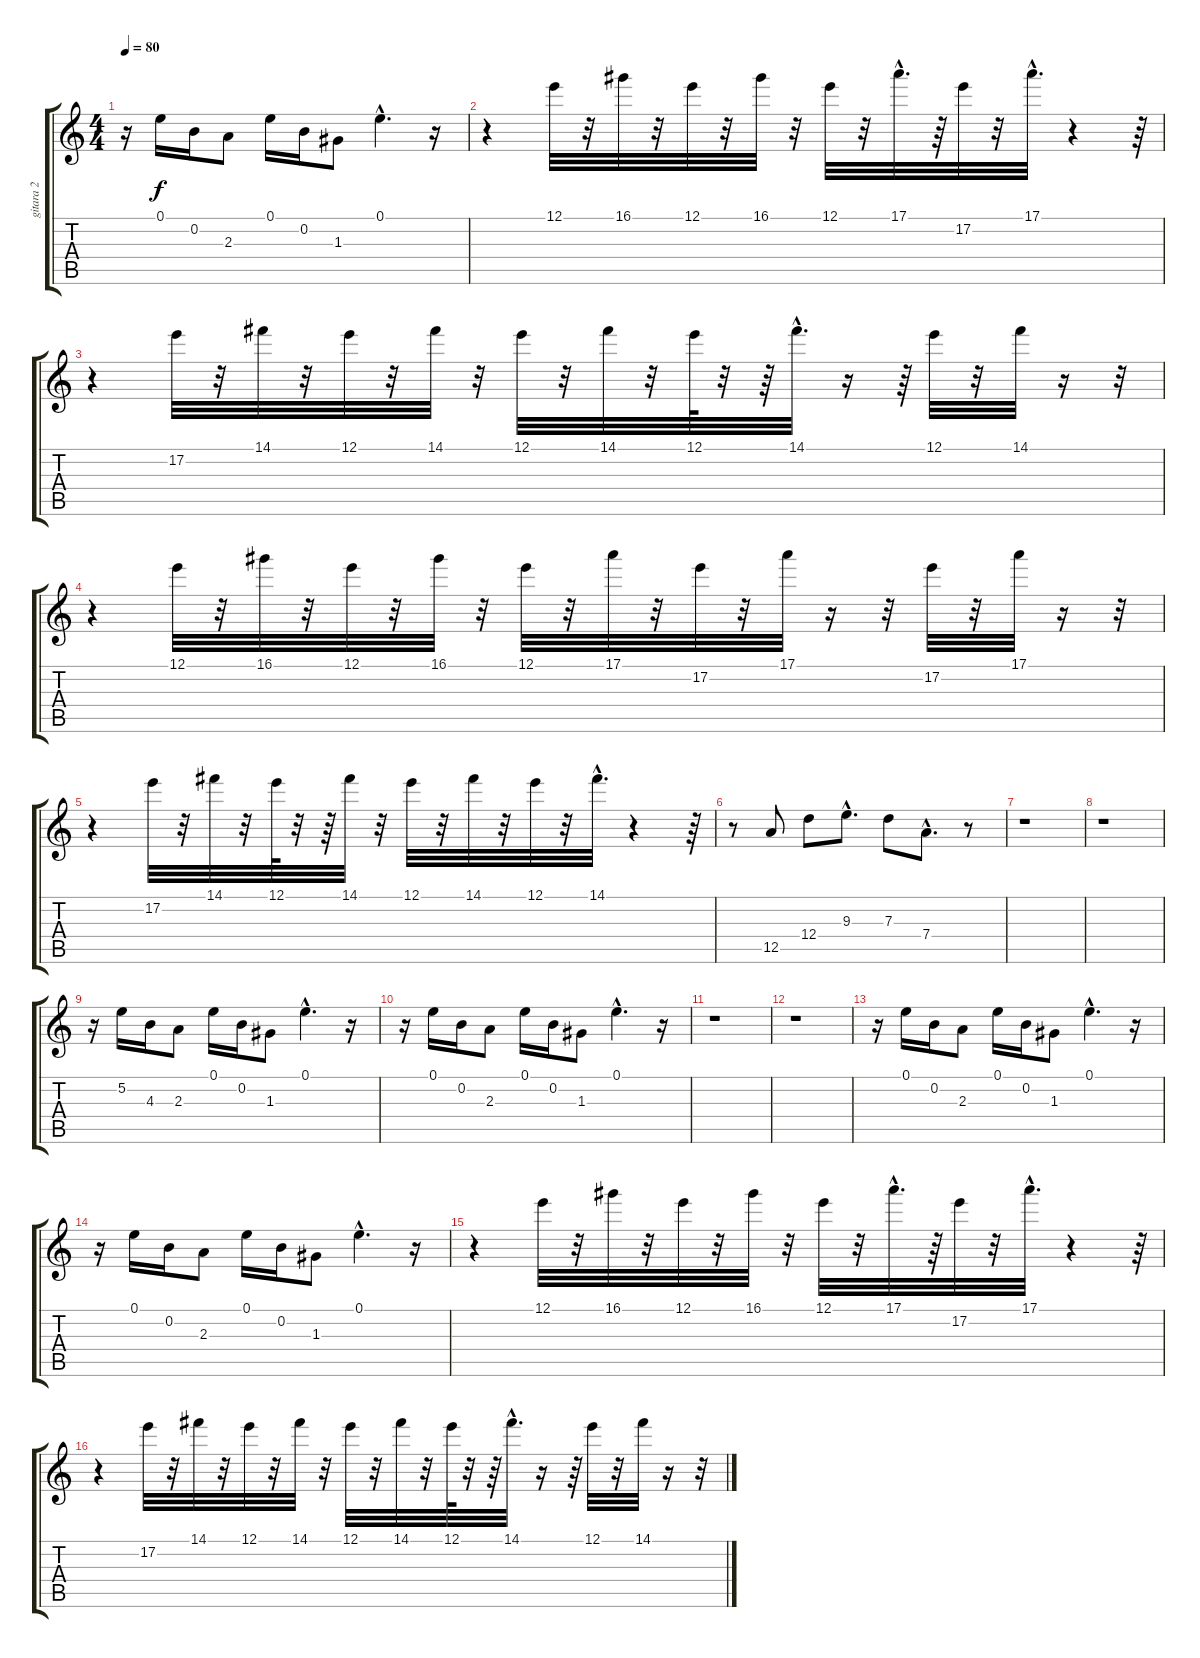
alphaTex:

\track ("gitara 2" "gitara 2") {instrument electricguitarjazz}
\staff {score tabs}
\tuning (E4 B3 G3 D3 A2 E2) {hide}
\ts (4 4)
\tempo 80
\clef g2
\ks c
r.16{dy f} 0.1.16 0.2.16 2.3.8 0.1.16 0.2.16 1.3.8 0.1{hac}.4{d} r.16 |
r.4 12.1.32 r.32 16.1.32 r.32 12.1.32 r.32 16.1.32 r.32 12.1.32 r.32 17.1{hac}.32{d} r.64 17.2.32 r.32 17.1{hac}.32{d} r.4 r.64 |
r.4 17.2.32 r.32 14.1.32 r.32 12.1.32 r.32 14.1.32 r.32 12.1.32 r.32 14.1.32 r.32 12.1.64 r.32 r.64 14.1{hac}.32{d} r.16 r.64 12.1.32 r.32 14.1.32 r.16 r.32 |
r.4 12.1.32 r.32 16.1.32 r.32 12.1.32 r.32 16.1.32 r.32 12.1.32 r.32 17.1.32 r.32 17.2.32 r.32 17.1.32 r.16 r.32 17.2.32 r.32 17.1.32 r.16 r.32 |
r.4 17.2.32 r.32 14.1.32 r.32 12.1.64 r.32 r.64 14.1.32 r.32 12.1.32 r.32 14.1.32 r.32 12.1.32 r.32 14.1{hac}.32{d} r.4 r.64 |
r.8 12.5.8 12.4.8 9.3{hac}.8{d} 7.3.8 7.4{hac}.8{d} r.8 |
r.1 |
r.1 |
r.16 5.2.16 4.3.16 2.3.8 0.1.16 0.2.16 1.3.8 0.1{hac}.4{d} r.16 |
r.16 0.1.16 0.2.16 2.3.8 0.1.16 0.2.16 1.3.8 0.1{hac}.4{d} r.16 |
r.1 |
r.1 |
r.16 0.1.16 0.2.16 2.3.8 0.1.16 0.2.16 1.3.8 0.1{hac}.4{d} r.16 |
r.16 0.1.16 0.2.16 2.3.8 0.1.16 0.2.16 1.3.8 0.1{hac}.4{d} r.16 |
r.4 12.1.32 r.32 16.1.32 r.32 12.1.32 r.32 16.1.32 r.32 12.1.32 r.32 17.1{hac}.32{d} r.64 17.2.32 r.32 17.1{hac}.32{d} r.4 r.64 |
r.4 17.2.32 r.32 14.1.32 r.32 12.1.32 r.32 14.1.32 r.32 12.1.32 r.32 14.1.32 r.32 12.1.64 r.32 r.64 14.1{hac}.32{d} r.16 r.64 12.1.32 r.32 14.1.32 r.16 r.32
